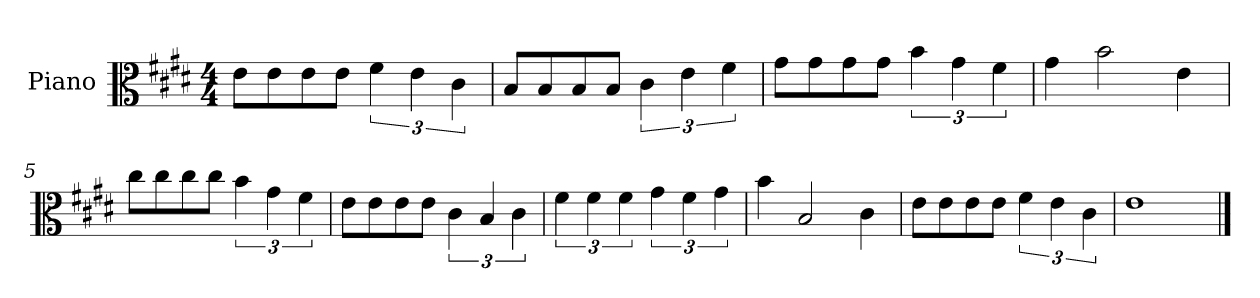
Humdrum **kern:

**kern
*part1
*staff1
*I"Piano
*I'Pno
*clefC3
*k[f#c#g#d#]
*E:
*M4/4
=1
8e\L
8e\
8e\
8e\J
6f#\
6e\
6c#\
=2
8B/L
8B/
8B/
8B/J
6c#\
6e\
6f#\
=3
8g#\L
8g#\
8g#\
8g#\J
6b\
6g#\
6f#\
=4
4g#\
2b\
4e\
=5
8cc#\L
8cc#\
8cc#\
8cc#\J
6b\
6g#\
6f#\
=6
8e\L
8e\
8e\
8e\J
6c#\
6B/
6c#\
=7
6f#\
6f#\
6f#\
6g#\
6f#\
6g#\
=8
4b\
2B/
4c#\
=9
8e\L
8e\
8e\
8e\J
6f#\
6e\
6c#\
=10
1e
==
*-
